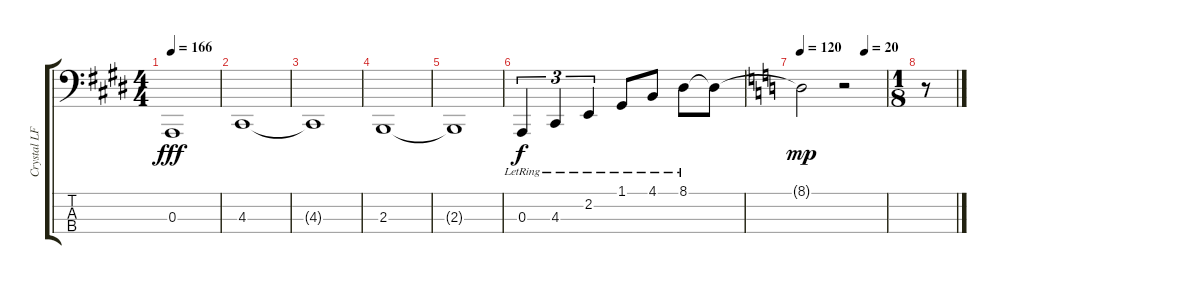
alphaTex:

\track ("Crystal LFO" "Crystal LF") {instrument fx4atmosphere}
\staff {score tabs}
\tuning (G2 D2 A1 E1) {hide}
\ts (4 4)
\tempo 166
\clef f4
\ks e
0.3{t}.1{dy fff} |
4.3.1 |
4.3{t}.1 |
2.3.1 |
2.3{t}.1 |
0.3{lr}.4{tu (3 2) dy f} 4.3{lr}.4{tu (3 2)} 2.2{lr}.4{tu (3 2)} 1.1{lr}.8 4.1{lr}.8 8.1{lr}.8 8.1{t}.8 |
\tempo 120
\tempo (20 0.75)
\ks c
8.1{t}.2{dy mp} r.2 |
\ts (1 8)
r.8
